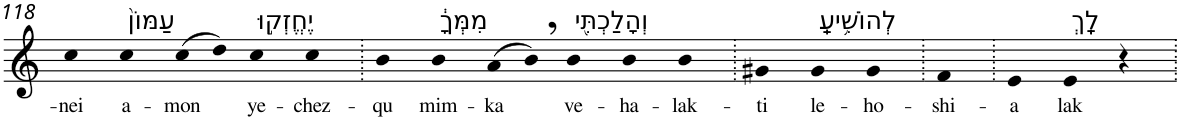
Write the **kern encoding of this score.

**kern	**text
*part1	*part1
*staff1	*staff1
*I"Piano	*
*I'Pno	*
!!LO:PB:g=z
*clefG2	*
*k[]	*
=118	=118
!	!LO:LY:b
4cc	-nei
!LO:TX:a:t=עַמּוֹן֙	!
!	!LO:LY:b
4cc	a-
!	!LO:LY:b
(>8cc	-mon
8dd)	.
!LO:TX:a:t=יֶחֱזְק֣וּ	!
!	!LO:LY:b
4cc	ye-
!	!LO:LY:b
4cc	-chez-
=119.	=119.
!	!LO:LY:b
4b	-qu
!LO:TX:a:t=מִמְּךָ֔	!
!	!LO:LY:b
4b	mim-
!	!LO:LY:b
(>8a	-ka
8b,)	.
!LO:TX:a:t=וְהָלַכְתִּ֖י	!
!	!LO:LY:b
4b	ve-
!	!LO:LY:b
4b	-ha-
!	!LO:LY:b
4b	-lak-
=120.	=120.
!	!LO:LY:b
4g#X	-ti
!LO:TX:a:t=לְהוֹשִׁ֥יעַֽ	!
!	!LO:LY:b
4g#	le-
!	!LO:LY:b
4g#	-ho-
=121.	=121.
!	!LO:LY:b
4f	-shi-
=122.	=122.
!	!LO:LY:b
4e	-a
!LO:TX:a:t=לָֽךְ	!
!	!LO:LY:b
4e	lak
4r	.
=.	=.
*-	*-
